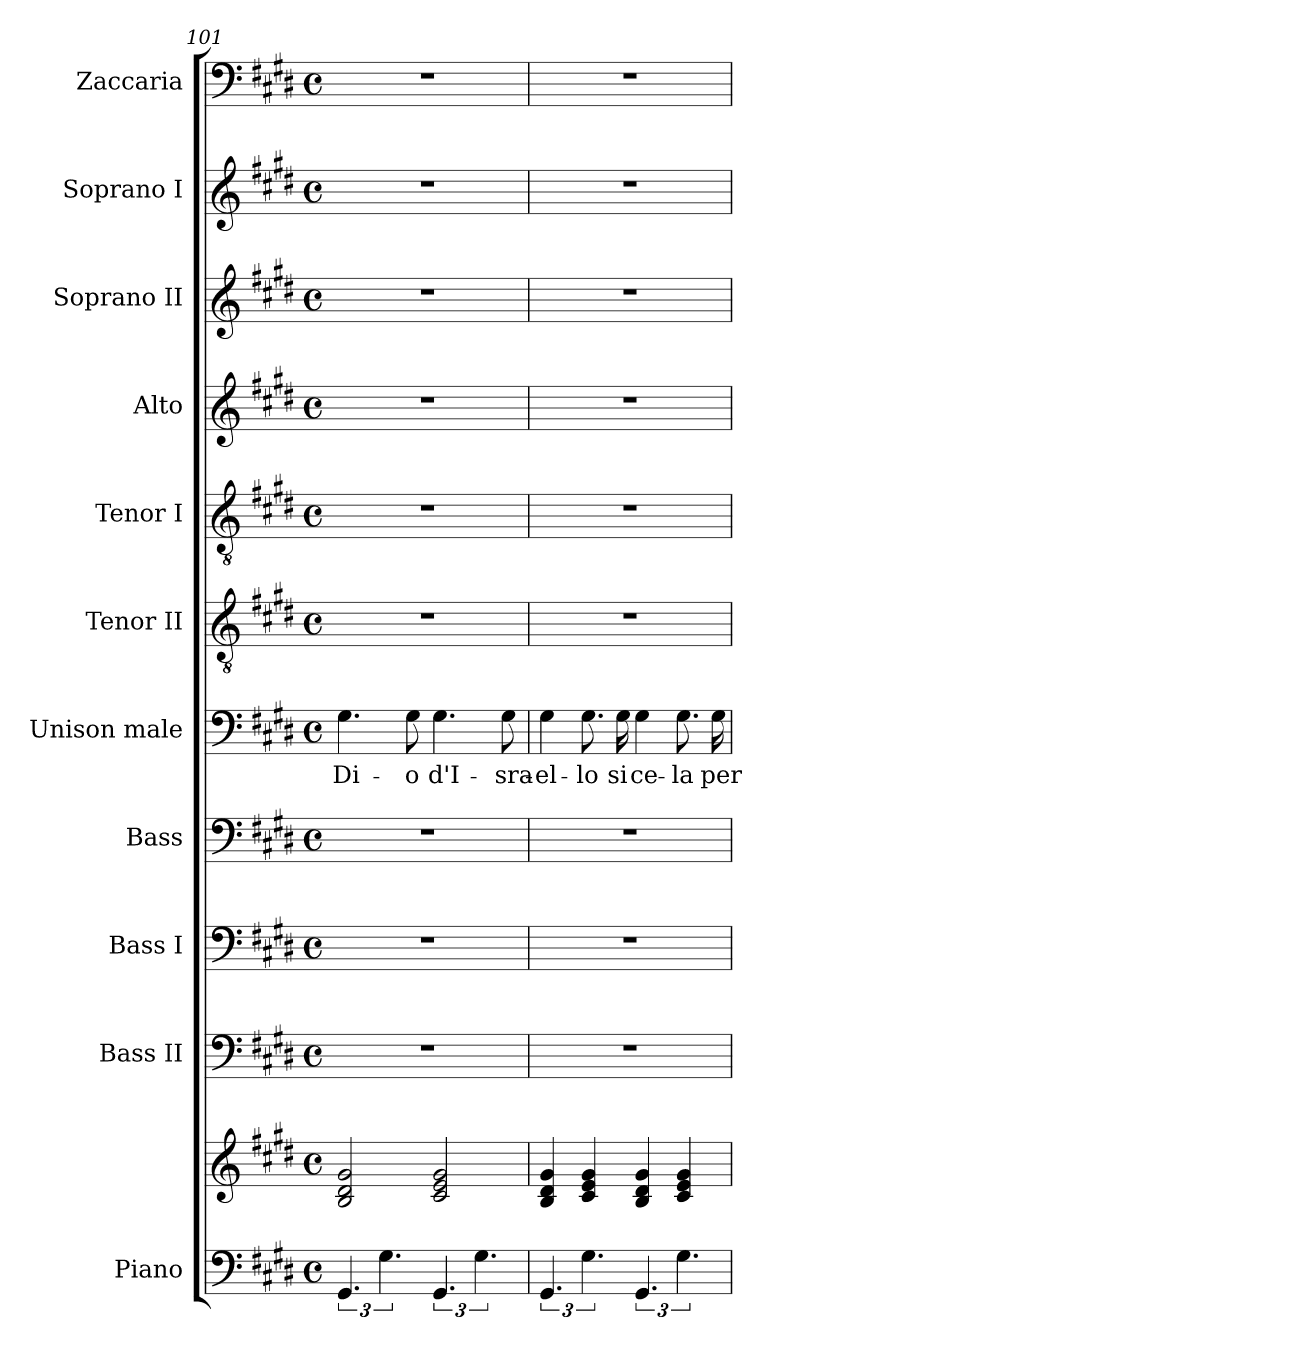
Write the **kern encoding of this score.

**kern	**kern	**kern	**kern	**kern	**kern	**text	**kern	**kern	**kern	**kern	**kern	**kern
*part11	*part11	*part10	*part9	*part8	*part7	*part7	*part6	*part5	*part4	*part3	*part2	*part1
*staff12	*staff11	*staff10	*staff9	*staff8	*staff7	*staff7	*staff6	*staff5	*staff4	*staff3	*staff2	*staff1
*I"Piano	*	*I"Bass II	*I"Bass I	*I"Bass	*I"Unison male	*	*I"Tenor II	*I"Tenor I	*I"Alto	*I"Soprano II	*I"Soprano I	*I"Zaccaria
*I'Pno.	*	*I'B.II	*I'B.I	*I'B.	*I'Uni.m	*	*I'T.II	*I'T.I	*I'A.	*I'S.II	*I'S.I	*I'Zac.
*clefF4	*clefG2	*clefF4	*clefF4	*clefF4	*clefF4	*	*clefGv2	*clefGv2	*clefG2	*clefG2	*clefG2	*clefF4
*k[f#c#g#d#]	*k[f#c#g#d#]	*k[f#c#g#d#]	*k[f#c#g#d#]	*k[f#c#g#d#]	*k[f#c#g#d#]	*	*k[f#c#g#d#]	*k[f#c#g#d#]	*k[f#c#g#d#]	*k[f#c#g#d#]	*k[f#c#g#d#]	*k[f#c#g#d#]
*M4/4	*M4/4	*M4/4	*M4/4	*M4/4	*M4/4	*	*M4/4	*M4/4	*M4/4	*M4/4	*M4/4	*M4/4
*met(c)	*met(c)	*met(c)	*met(c)	*met(c)	*met(c)	*	*met(c)	*met(c)	*met(c)	*met(c)	*met(c)	*met(c)
=101	=101	=101	=101	=101	=101	=101	=101	=101	=101	=101	=101	=101
!	!	!	!	!	!	!LO:LY:b	!	!	!	!	!	!
6.GG#/	2B/ 2d#/ 2g#/	1r	1r	1r	4.G#\	Di-	1r	1r	1r	1r	1r	1r
6.G#\	.	.	.	.	.	.	.	.	.	.	.	.
!	!	!	!	!	!	!LO:LY:b	!	!	!	!	!	!
.	.	.	.	.	8G#\	-o	.	.	.	.	.	.
!	!	!	!	!	!	!LO:LY:b	!	!	!	!	!	!
6.GG#/	2c#/ 2e/ 2g#/	.	.	.	4.G#\	d'I-	.	.	.	.	.	.
6.G#\	.	.	.	.	.	.	.	.	.	.	.	.
!	!	!	!	!	!	!LO:LY:b	!	!	!	!	!	!
.	.	.	.	.	8G#\	-sra-	.	.	.	.	.	.
=102	=102	=102	=102	=102	=102	=102	=102	=102	=102	=102	=102	=102
!	!	!	!	!	!	!LO:LY:b	!	!	!	!	!	!
6.GG#/	4B/ 4d#/ 4g#/	1r	1r	1r	4G#\	-el-	1r	1r	1r	1r	1r	1r
!	!	!	!	!	!	!LO:LY:b	!	!	!	!	!	!
6.G#\	4c#/ 4e/ 4g#/	.	.	.	8.G#\	-lo	.	.	.	.	.	.
!	!	!	!	!	!	!LO:LY:b	!	!	!	!	!	!
.	.	.	.	.	16G#\	si	.	.	.	.	.	.
!	!	!	!	!	!	!LO:LY:b	!	!	!	!	!	!
6.GG#/	4B/ 4d#/ 4g#/	.	.	.	4G#\	ce-	.	.	.	.	.	.
!	!	!	!	!	!	!LO:LY:b	!	!	!	!	!	!
6.G#\	4c#/ 4e/ 4g#/	.	.	.	8.G#\	-la	.	.	.	.	.	.
!	!	!	!	!	!	!LO:LY:b	!	!	!	!	!	!
.	.	.	.	.	16G#\	per	.	.	.	.	.	.
=	=	=	=	=	=	=	=	=	=	=	=	=
*-	*-	*-	*-	*-	*-	*-	*-	*-	*-	*-	*-	*-
